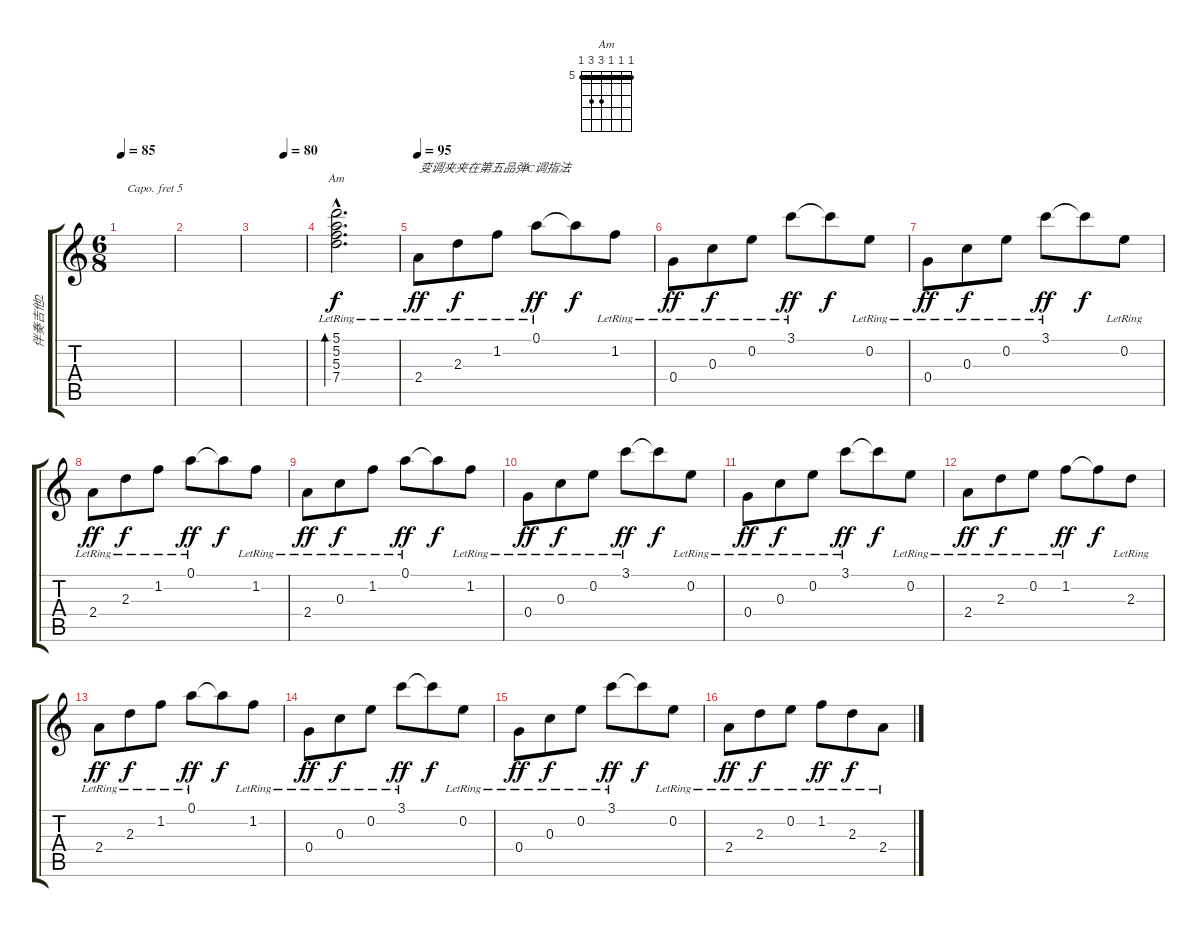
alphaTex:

\track ("伴奏吉他2" "伴奏吉他2") {instrument acousticguitarnylon}
\staff {score tabs}
\capo 5
\tuning (E4 B3 G3 D3 A2 E2) {hide}
\chord ("Am" 5 5 5 7 7 5) {firstfret 5 barre 5}
\ts (6 8)
\tempo 85
\clef g2
\ks c
|
|
\tempo (80 0.5833333333333334)
|
(5.1{hac lr} 5.2{hac lr} 5.3{hac lr} 7.4{hac lr}).2{d bd 240 ch "Am"} |
\tempo 95
2.4{lr}.8{txt "变调夹夹在第五品弹C调指法" dy ff} 2.3{lr}.8{dy f} 1.2{lr}.8 0.1{lr}.8{dy ff} 0.1{t}.8{dy f} 1.2{lr}.8 |
0.4{lr}.8{dy ff} 0.3{lr}.8{dy f} 0.2{lr}.8 3.1{lr}.8{dy ff} 3.1{t}.8{dy f} 0.2{lr}.8 |
0.4{lr}.8{dy ff} 0.3{lr}.8{dy f} 0.2{lr}.8 3.1{lr}.8{dy ff} 3.1{t}.8{dy f} 0.2{lr}.8 |
2.4{lr}.8{dy ff} 2.3{lr}.8{dy f} 1.2{lr}.8 0.1{lr}.8{dy ff} 0.1{t}.8{dy f} 1.2{lr}.8 |
2.4{lr}.8{dy ff} 0.3{lr}.8{dy f} 1.2{lr}.8 0.1{lr}.8{dy ff} 0.1{t}.8{dy f} 1.2{lr}.8 |
0.4{lr}.8{dy ff} 0.3{lr}.8{dy f} 0.2{lr}.8 3.1{lr}.8{dy ff} 3.1{t}.8{dy f} 0.2{lr}.8 |
0.4{lr}.8{dy ff} 0.3{lr}.8{dy f} 0.2{lr}.8 3.1{lr}.8{dy ff} 3.1{t}.8{dy f} 0.2{lr}.8 |
2.4{lr}.8{dy ff} 2.3{lr}.8{dy f} 0.2{lr}.8 1.2{lr}.8{dy ff} 1.2{t}.8{dy f} 2.3{lr}.8 |
2.4{lr}.8{dy ff} 2.3{lr}.8{dy f} 1.2{lr}.8 0.1{lr}.8{dy ff} 0.1{t}.8{dy f} 1.2{lr}.8 |
0.4{lr}.8{dy ff} 0.3{lr}.8{dy f} 0.2{lr}.8 3.1{lr}.8{dy ff} 3.1{t}.8{dy f} 0.2{lr}.8 |
0.4{lr}.8{dy ff} 0.3{lr}.8{dy f} 0.2{lr}.8 3.1{lr}.8{dy ff} 3.1{t}.8{dy f} 0.2{lr}.8 |
2.4{lr}.8{dy ff} 2.3{lr}.8{dy f} 0.2{lr}.8 1.2{lr}.8{dy ff} 2.3{lr}.8{dy f} 2.4{lr}.8
